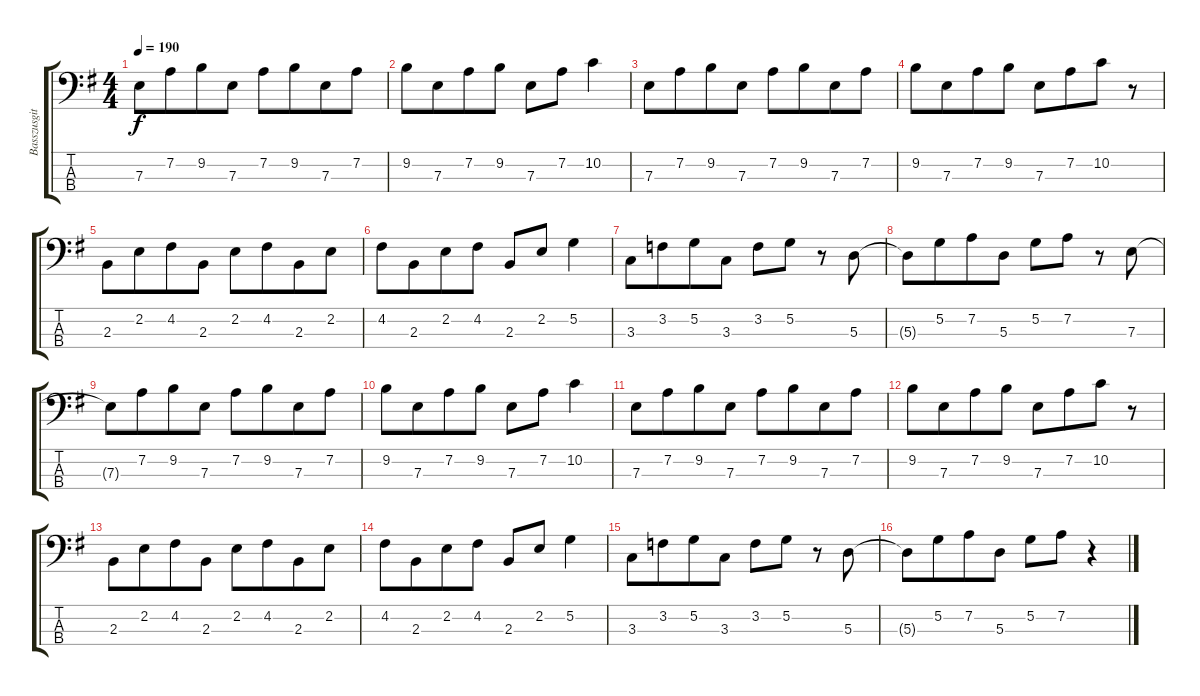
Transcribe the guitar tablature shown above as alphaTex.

\track ("Basszusgitár (Steve Harris)" "Basszusgit") {instrument electricbasspick}
\staff {score tabs}
\tuning (G2 D2 A1 E1) {hide}
\ts (4 4)
\tempo 190
\clef f4
\ks g
7.3{t}.8{dy f} 7.2.8{beam merge} 9.2.8 7.3.8 7.2.8 9.2.8{beam merge} 7.3.8 7.2.8 |
9.2.8 7.3.8{beam merge} 7.2.8 9.2.8 7.3.8 7.2.8 10.2.4 |
7.3.8 7.2.8{beam merge} 9.2.8 7.3.8 7.2.8 9.2.8{beam merge} 7.3.8 7.2.8 |
9.2.8 7.3.8{beam merge} 7.2.8 9.2.8 7.3.8 7.2.8{beam merge} 10.2.8 r.8 |
2.3.8 2.2.8{beam merge} 4.2.8 2.3.8 2.2.8 4.2.8{beam merge} 2.3.8 2.2.8 |
4.2.8 2.3.8{beam merge} 2.2.8 4.2.8 2.3.8 2.2.8 5.2.4 |
3.3.8 3.2.8{beam merge} 5.2.8 3.3.8 3.2.8 5.2.8 r.8 5.3.8 |
5.3{t}.8 5.2.8{beam merge} 7.2.8 5.3.8 5.2.8 7.2.8 r.8 7.3.8 |
7.3{t}.8 7.2.8{beam merge} 9.2.8 7.3.8 7.2.8 9.2.8{beam merge} 7.3.8 7.2.8 |
9.2.8 7.3.8{beam merge} 7.2.8 9.2.8 7.3.8 7.2.8 10.2.4 |
7.3.8 7.2.8{beam merge} 9.2.8 7.3.8 7.2.8 9.2.8{beam merge} 7.3.8 7.2.8 |
9.2.8 7.3.8{beam merge} 7.2.8 9.2.8 7.3.8 7.2.8{beam merge} 10.2.8 r.8 |
2.3.8 2.2.8{beam merge} 4.2.8 2.3.8 2.2.8 4.2.8{beam merge} 2.3.8 2.2.8 |
4.2.8 2.3.8{beam merge} 2.2.8 4.2.8 2.3.8 2.2.8 5.2.4 |
3.3.8 3.2.8{beam merge} 5.2.8 3.3.8 3.2.8 5.2.8 r.8 5.3.8 |
5.3{t}.8 5.2.8{beam merge} 7.2.8 5.3.8 5.2.8 7.2.8 r.4
